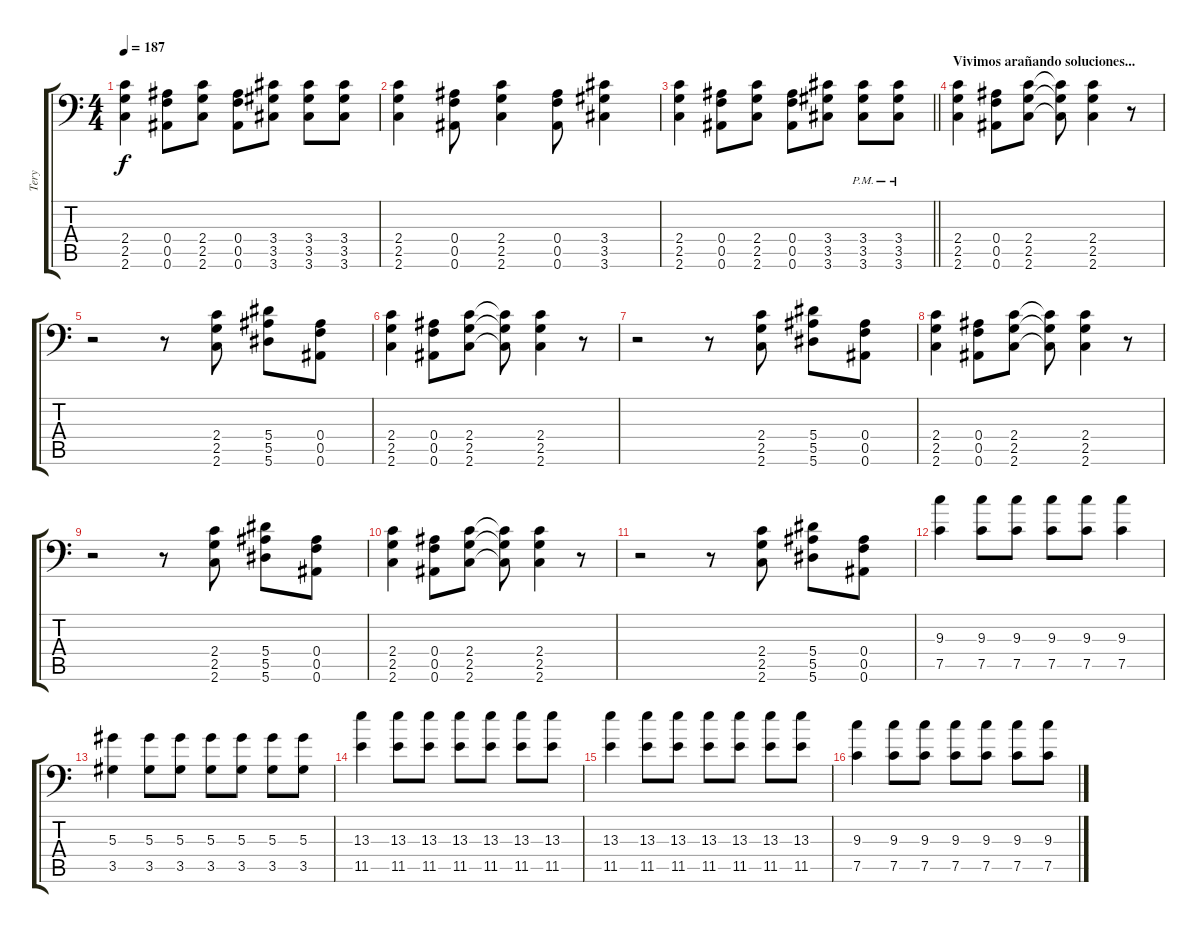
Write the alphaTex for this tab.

\track ("Tery" "Tery") {instrument distortionguitar}
\staff {score tabs}
\tuning (C4 G3 Eb3 Bb2 F2 Bb1) {hide}
\ts (4 4)
\tempo 187
\clef f4
\ks c
(2.4 2.5 2.6).4{dy f} (0.4 0.5 0.6).8 (2.4 2.5 2.6).8 (0.4 0.5 0.6).8 (3.4 3.5 3.6).8 (3.4 3.5 3.6).8 (3.4 3.5 3.6).8 |
(2.4 2.5 2.6).4 (0.4 0.5 0.6).8 (2.4 2.5 2.6).4 (0.4 0.5 0.6).8 (3.4 3.5 3.6).4 |
\barLineRight lightlight
(2.4 2.5 2.6).4 (0.4 0.5 0.6).8 (2.4 2.5 2.6).8 (0.4 0.5 0.6).8 (3.4 3.5 3.6).8 (3.4{pm} 3.5{pm} 3.6{pm}).8 (3.4{pm} 3.5{pm} 3.6{pm}).8 |
\section ("" "Vivimos arañando soluciones...")
(2.4 2.5 2.6).4 (0.4 0.5 0.6).8 (2.4 2.5 2.6).8 (2.4{t} 2.5{t} 2.6{t}).8 (2.4 2.5 2.6).4 r.8 |
r.2 r.8 (2.4 2.5 2.6).8 (5.4 5.5 5.6).8 (0.4 0.5 0.6).8 |
(2.4 2.5 2.6).4 (0.4 0.5 0.6).8 (2.4 2.5 2.6).8 (2.4{t} 2.5{t} 2.6{t}).8 (2.4 2.5 2.6).4 r.8 |
r.2 r.8 (2.4 2.5 2.6).8 (5.4 5.5 5.6).8 (0.4 0.5 0.6).8 |
(2.4 2.5 2.6).4 (0.4 0.5 0.6).8 (2.4 2.5 2.6).8 (2.4{t} 2.5{t} 2.6{t}).8 (2.4 2.5 2.6).4 r.8 |
r.2 r.8 (2.4 2.5 2.6).8 (5.4 5.5 5.6).8 (0.4 0.5 0.6).8 |
(2.4 2.5 2.6).4 (0.4 0.5 0.6).8 (2.4 2.5 2.6).8 (2.4{t} 2.5{t} 2.6{t}).8 (2.4 2.5 2.6).4 r.8 |
r.2 r.8 (2.4 2.5 2.6).8 (5.4 5.5 5.6).8 (0.4 0.5 0.6).8 |
(9.3 7.5).4 (9.3 7.5).8 (9.3 7.5).8 (9.3 7.5).8 (9.3 7.5).8 (9.3 7.5).4 |
(5.3 3.5).4 (5.3 3.5).8 (5.3 3.5).8 (5.3 3.5).8 (5.3 3.5).8 (5.3 3.5).8 (5.3 3.5).8 |
(13.3 11.5).4 (13.3 11.5).8 (13.3 11.5).8 (13.3 11.5).8 (13.3 11.5).8 (13.3 11.5).8 (13.3 11.5).8 |
(13.3 11.5).4 (13.3 11.5).8 (13.3 11.5).8 (13.3 11.5).8 (13.3 11.5).8 (13.3 11.5).8 (13.3 11.5).8 |
(9.3 7.5).4 (9.3 7.5).8 (9.3 7.5).8 (9.3 7.5).8 (9.3 7.5).8 (9.3 7.5).8 (9.3 7.5).8
